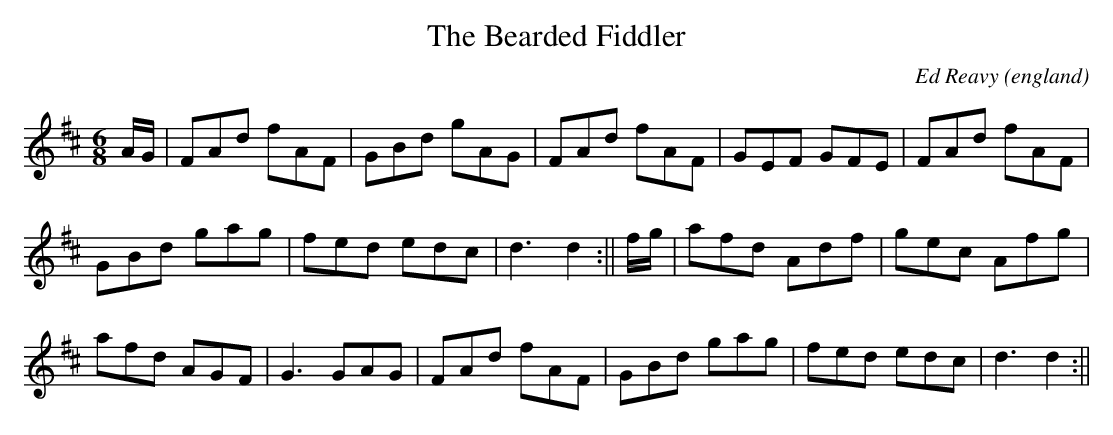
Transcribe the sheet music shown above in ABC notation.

X:1
T:The Bearded Fiddler
O:england
C:Ed Reavy
M:6/8
L:1/8
K:D
A/2G/2|FAd fAF|GBd gAG|FAd fAF|GEF GFE|FAd fAF|
GBd gag|fed edc|d3 d2:||f/2/g/2|afd Adf|gec Afg|
afd AGF|G3 GAG|FAd fAF|GBd gag|fed edc|d3 d2:||
